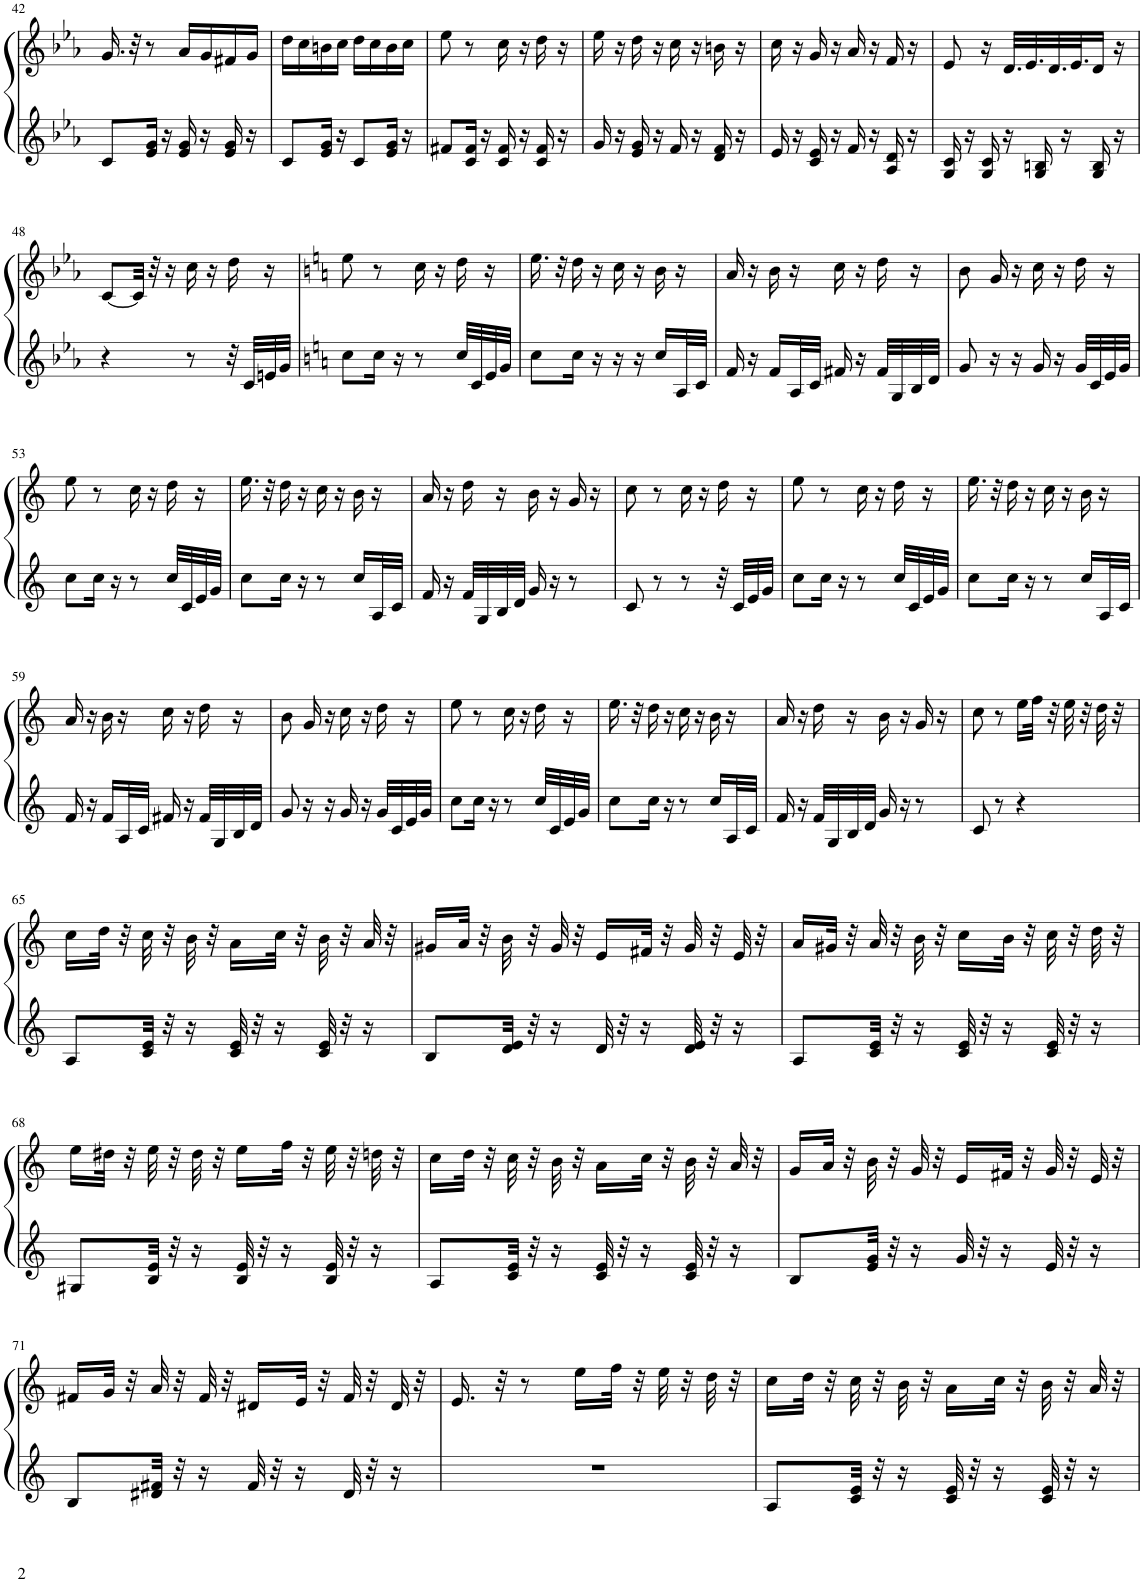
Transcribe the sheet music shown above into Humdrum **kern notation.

**kern	**kern
*part1	*part1
*staff2	*staff1
*I"Piano	*
!!LO:PB:g=z
*clefG2	*clefG2
*k[b-e-a-]	*k[b-e-a-]
*M2/4	*M2/4
=42	=42
8c/L	16.g/
.	32r
16e-/ 16g/Jk	8r
16r	.
16e-/ 16g/	16a-/LL
16r	16g/
16e-/ 16g/	16f#X/
16r	16g/JJ
=43	=43
8c/L	16dd\LL
.	16cc\
16e-/ 16g/Jk	16bn\
16r	16cc\JJ
8c/L	16dd\LL
.	16cc\
16e-/ 16g/Jk	16b\
16r	16cc\JJ
=44	=44
8f#X/L	8ee-\
16c/ 16f#/Jk	8r
16r	.
16c/ 16f#/	16cc\
16r	16r
16c/ 16f#/	16dd\
16r	16r
=45	=45
16g/	16ee-\
16r	16r
16e-/ 16g/	16dd\
16r	16r
16f/	16cc\
16r	16r
16d/ 16f/	16bn\
16r	16r
=46	=46
16e-/	16cc\
16r	16r
16c/ 16e-/	16g/
16r	16r
16f/	16a-/
16r	16r
16A-/ 16d/	16f/
16r	16r
=47	=47
16G/ 16c/	8e-/
16r	.
16G/ 16c/	16r
16r	32.d/LLL
.	32.e-/
16G/ 16Bn/	.
.	32.d/
16r	.
.	32.e-/J
16G/ 16B/	16d/JJ
16r	16r
!!LO:LB:g=z
=48	=48
4r	[8c/L
.	32c/Jkk]
.	32r
.	16r
8r	16cc\
.	16r
32r	16dd\
32c/LLL	.
32en/	16r
32g/JJJ	.
=49	=49
*k[]	*k[]
8cc\L	8ee\
16cc\Jk	8r
16r	.
8r	16cc\
.	16r
32cc/LLL	16dd\
32c/	.
32e/	16r
32g/JJJ	.
=50	=50
8cc\L	16.ee\
.	32r
16cc\Jk	16dd\
16r	16r
16r	16cc\
16r	16r
16cc/LL	16b\
32A/L	16r
32c/JJJ	.
=51	=51
16f/	16a/
16r	16r
16f/LL	16b\
32A/L	16r
32c/JJJ	.
16f#X/	16cc\
16r	16r
32f#/LLL	16dd\
32G/	.
32B/	16r
32d/JJJ	.
=52	=52
8g/	8b\
16r	16g/
16r	16r
16g/	16cc\
16r	16r
32g/LLL	16dd\
32c/	.
32e/	16r
32g/JJJ	.
!!LO:LB:g=z
=53	=53
8cc\L	8ee\
16cc\Jk	8r
16r	.
8r	16cc\
.	16r
32cc/LLL	16dd\
32c/	.
32e/	16r
32g/JJJ	.
=54	=54
8cc\L	16.ee\
.	32r
16cc\Jk	16dd\
16r	16r
8r	16cc\
.	16r
16cc/LL	16b\
32A/L	16r
32c/JJJ	.
=55	=55
16f/	16a/
16r	16r
32f/LLL	16dd\
32G/	.
32B/	16r
32d/JJJ	.
16g/	16b\
16r	16r
8r	16g/
.	16r
=56	=56
8c/	8cc\
8r	8r
8r	16cc\
.	16r
32r	16dd\
32c/LLL	.
32e/	16r
32g/JJJ	.
=57	=57
8cc\L	8ee\
16cc\Jk	8r
16r	.
8r	16cc\
.	16r
32cc/LLL	16dd\
32c/	.
32e/	16r
32g/JJJ	.
=58	=58
8cc\L	16.ee\
.	32r
16cc\Jk	16dd\
16r	16r
8r	16cc\
.	16r
16cc/LL	16b\
32A/L	16r
32c/JJJ	.
!!LO:LB:g=z
=59	=59
16f/	16a/
16r	16r
16f/LL	16b\
32A/L	16r
32c/JJJ	.
16f#X/	16cc\
16r	16r
32f#/LLL	16dd\
32G/	.
32B/	16r
32d/JJJ	.
=60	=60
8g/	8b\
16r	16g/
16r	16r
16g/	16cc\
16r	16r
32g/LLL	16dd\
32c/	.
32e/	16r
32g/JJJ	.
=61	=61
8cc\L	8ee\
16cc\Jk	8r
16r	.
8r	16cc\
.	16r
32cc/LLL	16dd\
32c/	.
32e/	16r
32g/JJJ	.
=62	=62
8cc\L	16.ee\
.	32r
16cc\Jk	16dd\
16r	16r
8r	16cc\
.	16r
16cc/LL	16b\
32A/L	16r
32c/JJJ	.
=63	=63
16f/	16a/
16r	16r
32f/LLL	16dd\
32G/	.
32B/	16r
32d/JJJ	.
16g/	16b\
16r	16r
8r	16g/
.	16r
=64	=64
8c/	8cc\
8r	8r
4r	16ee\LL
.	32ff\JJk
.	32r
.	32ee\
.	32r
.	32dd\
.	32r
!!LO:LB:g=z
=65	=65
8A/L	16cc\LL
.	32dd\JJk
.	32r
32c/ 32e/Jkk	32cc\
32r	32r
16r	32b\
.	32r
32c/ 32e/	16a\LL
32r	.
16r	32cc\JJk
.	32r
32c/ 32e/	32b\
32r	32r
16r	32a/
.	32r
=66	=66
8B/L	16g#X/LL
.	32a/JJk
.	32r
32d/ 32e/Jkk	32b\
32r	32r
16r	32g#/
.	32r
32d/	16e/LL
32r	.
16r	32f#X/JJk
.	32r
32d/ 32e/	32g#/
32r	32r
16r	32e/
.	32r
=67	=67
8A/L	16a/LL
.	32g#X/JJk
.	32r
32c/ 32e/Jkk	32a/
32r	32r
16r	32b\
.	32r
32c/ 32e/	16cc\LL
32r	.
16r	32b\JJk
.	32r
32c/ 32e/	32cc\
32r	32r
16r	32dd\
.	32r
!!LO:LB:g=z
=68	=68
8G#X/L	16ee\LL
.	32dd#X\JJk
.	32r
32B/ 32e/Jkk	32ee\
32r	32r
16r	32dd#\
.	32r
32B/ 32e/	16ee\LL
32r	.
16r	32ff\JJk
.	32r
32B/ 32e/	32ee\
32r	32r
16r	32ddn\
.	32r
=69	=69
8A/L	16cc\LL
.	32dd\JJk
.	32r
32c/ 32e/Jkk	32cc\
32r	32r
16r	32b\
.	32r
32c/ 32e/	16a\LL
32r	.
16r	32cc\JJk
.	32r
32c/ 32e/	32b\
32r	32r
16r	32a/
.	32r
=70	=70
8B/L	16g/LL
.	32a/JJk
.	32r
32e/ 32g/Jkk	32b\
32r	32r
16r	32g/
.	32r
32g/	16e/LL
32r	.
16r	32f#X/JJk
.	32r
32e/	32g/
32r	32r
16r	32e/
.	32r
!!LO:LB:g=z
=71	=71
8B/L	16f#X/LL
.	32g/JJk
.	32r
32d#X/ 32f#X/Jkk	32a/
32r	32r
16r	32f#/
.	32r
32f#/	16d#X/LL
32r	.
16r	32e/JJk
.	32r
32d#/	32f#/
32r	32r
16r	32d#/
.	32r
=72	=72
2r	16.e/
.	32r
.	8r
.	16ee\LL
.	32ff\JJk
.	32r
.	32ee\
.	32r
.	32dd\
.	32r
=73	=73
8A/L	16cc\LL
.	32dd\JJk
.	32r
32c/ 32e/Jkk	32cc\
32r	32r
16r	32b\
.	32r
32c/ 32e/	16a\LL
32r	.
16r	32cc\JJk
.	32r
32c/ 32e/	32b\
32r	32r
16r	32a/
.	32r
=	=
*-	*-
